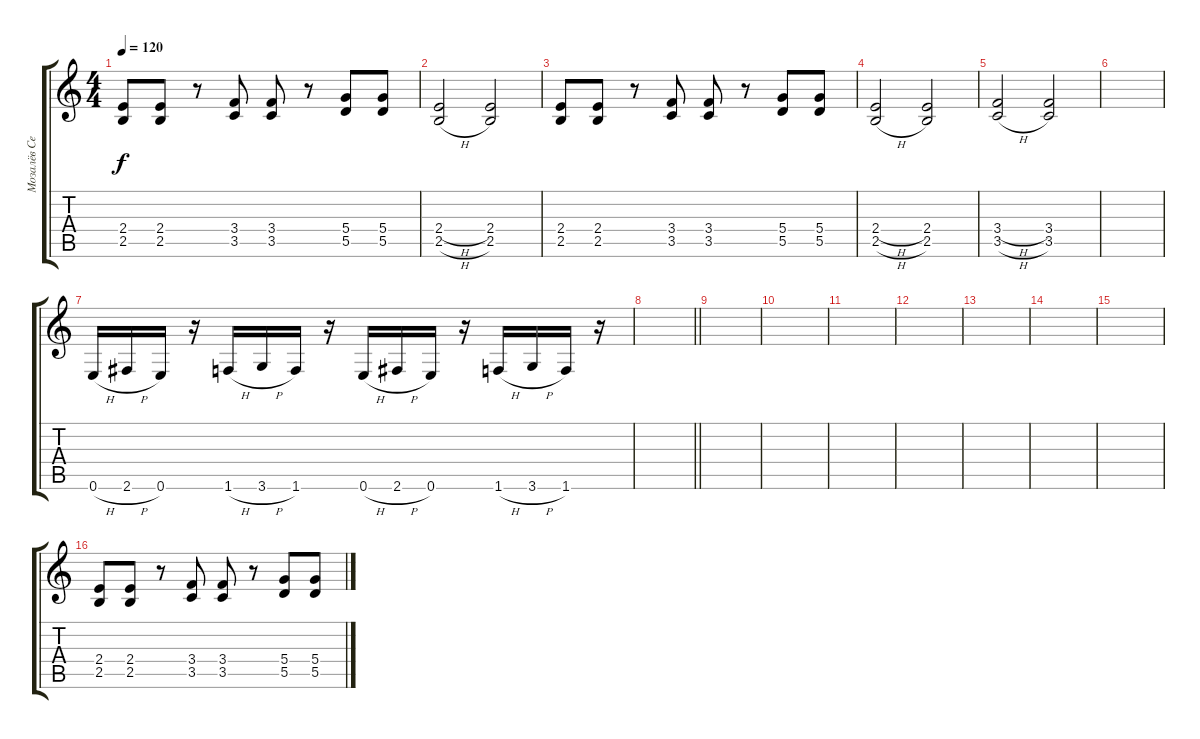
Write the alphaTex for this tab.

\track ("Мозалёв Сергей " "Мозалёв Се") {instrument distortionguitar}
\staff {score tabs}
\tuning (E4 B3 G3 D3 A2 E2) {hide}
\ts (4 4)
\tempo 120
\clef g2
\ks c
(2.4 2.5).8{dy f} (2.4 2.5).8 r.8 (3.4 3.5).8 (3.4 3.5).8 r.8 (5.4 5.5).8 (5.4 5.5).8 |
(2.4{h} 2.5{h}).2 (2.4 2.5).2 |
(2.4 2.5).8 (2.4 2.5).8 r.8 (3.4 3.5).8 (3.4 3.5).8 r.8 (5.4 5.5).8 (5.4 5.5).8 |
(2.4{h} 2.5{h}).2 (2.4 2.5).2 |
(3.4{h} 3.5{h}).2 (3.4 3.5).2 |
|
0.6{h}.16 2.6{h}.16 0.6.16 r.16 1.6{h}.16 3.6{h}.16 1.6.16 r.16 0.6{h}.16 2.6{h}.16 0.6.16 r.16 1.6{h}.16 3.6{h}.16 1.6.16 r.16 |
\barLineRight lightlight
|
|
|
|
|
|
|
|
(2.4 2.5).8 (2.4 2.5).8 r.8 (3.4 3.5).8 (3.4 3.5).8 r.8 (5.4 5.5).8 (5.4 5.5).8
